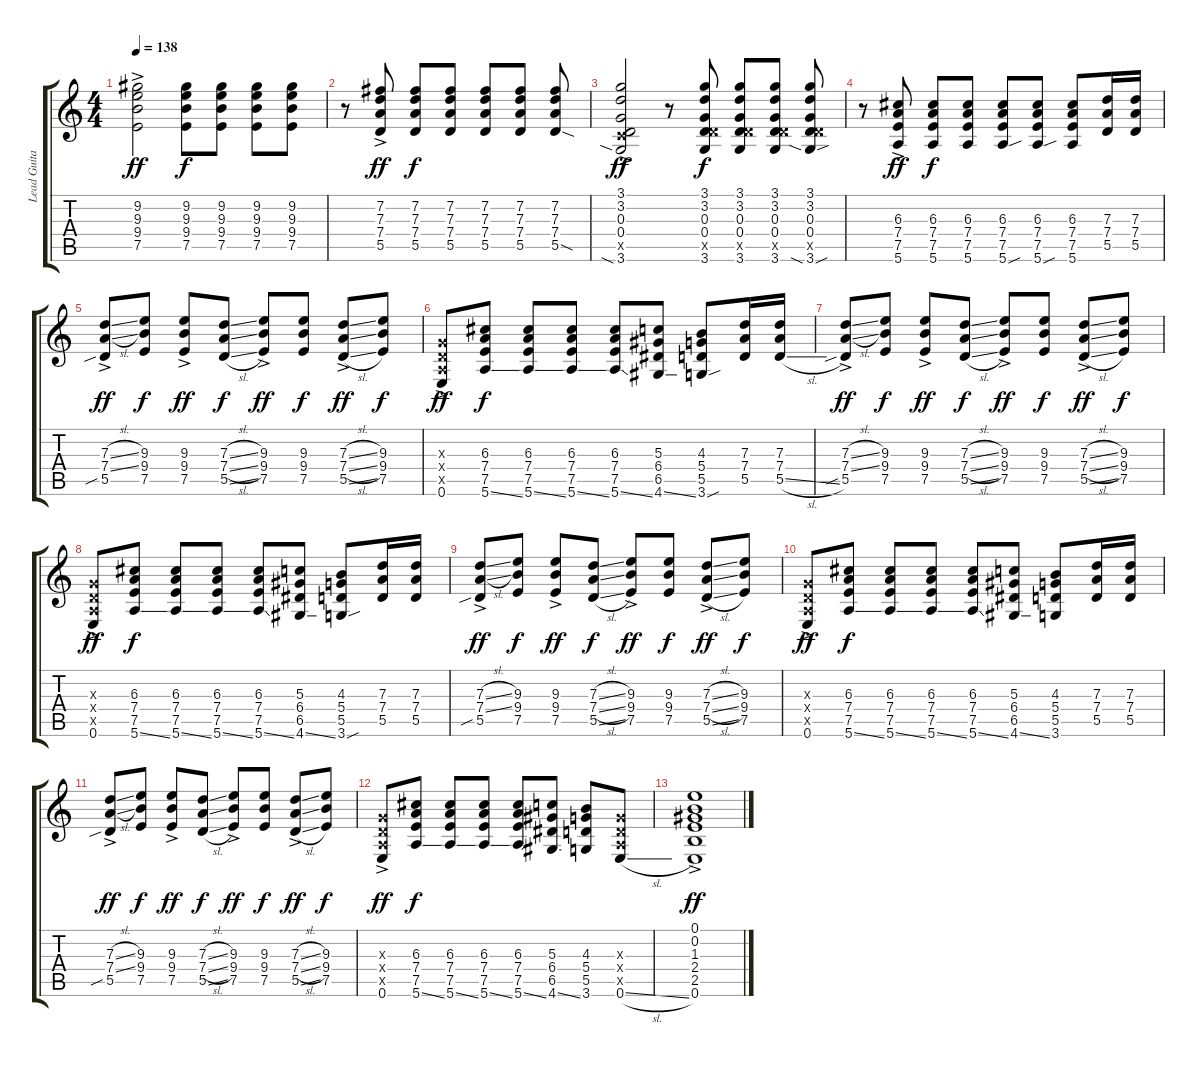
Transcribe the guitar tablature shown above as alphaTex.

\track ("Lead Guitar (The Edge)" "Lead Guita") {instrument distortionguitar}
\staff {score tabs}
\tuning (E4 B3 G3 D3 A2 E2) {hide}
\ts (4 4)
\tempo 138
\clef g2
\ks c
(9.2 9.3 9.4 7.5{ac}).2{dy ff} (9.2 9.3 9.4 7.5).8{dy f} (9.2 9.3 9.4 7.5).8 (9.2 9.3 9.4 7.5).8 (9.2 9.3 9.4 7.5).8 |
r.8 (7.2 7.3 7.4 5.5{ac}).8{dy ff} (7.2 7.3 7.4 5.5).8{dy f} (7.2 7.3 7.4 5.5).8 (7.2 7.3 7.4 5.5).8 (7.2 7.3 7.4 5.5).8 (7.2 7.3 7.4 5.5{sod}).8 |
(3.1 3.2 0.3 0.4 3.5{ac x} 3.6{sia}).2{dy ff} r.8 (3.1 3.2 0.3 0.4 5.5{x} 3.6).8{dy f} (3.1 3.2 0.3 0.4 5.5{x} 3.6).8 (3.1 3.2 0.3 0.4 5.5{x} 3.6).8 (3.1 3.2 0.3 0.4 5.5{x} 3.6{sia sou}).8 |
r.8 (6.3 7.4 7.5{ac} 5.6).8{dy ff} (6.3 7.4 7.5 5.6).8{dy f} (6.3 7.4 7.5 5.6).8 (6.3 7.4 7.5 5.6{sou}).8 (6.3 7.4 7.5 5.6{sou}).8 (6.3 7.4 7.5 5.6).8 (7.3 7.4 5.5).16 (7.3 7.4 5.5).16 |
(7.3{sl ac} 7.4{sl} 5.5{sib}).8{dy ff} (9.3 9.4 7.5).8{dy f} (9.3{ac} 9.4 7.5).8{dy ff} (7.3{sl} 7.4{sl} 5.5{sl}).8{dy f} (9.3{ac} 9.4 7.5).8{dy ff} (9.3 9.4 7.5).8{dy f} (7.3{sl ac} 7.4{sl} 5.5{sl}).8{dy ff} (9.3 9.4 7.5).8{dy f} |
(0.3{ac x} 0.4{x} 0.5{x} 0.6).8{dy ff} (6.3 7.4 7.5 5.6{ss}).8{dy f} (6.3 7.4 7.5 5.6{ss}).8 (6.3 7.4 7.5 5.6{ss}).8 (6.3 7.4 7.5 5.6{ss}).8 (5.3 6.4 6.5 4.6{ss}).8 (4.3 5.4 5.5 3.6{sou}).8 (7.3 7.4 5.5).16 (7.3 7.4 5.5{sl}).16 |
(7.3{sl ac} 7.4{sl} 5.5{sib}).8{dy ff} (9.3 9.4 7.5).8{dy f} (9.3{ac} 9.4 7.5).8{dy ff} (7.3{sl} 7.4{sl} 5.5{sl}).8{dy f} (9.3{ac} 9.4 7.5).8{dy ff} (9.3 9.4 7.5).8{dy f} (7.3{sl ac} 7.4{sl} 5.5{sl}).8{dy ff} (9.3 9.4 7.5).8{dy f} |
(0.3{ac x} 0.4{x} 0.5{x} 0.6).8{dy ff} (6.3 7.4 7.5 5.6{ss}).8{dy f} (6.3 7.4 7.5 5.6{ss}).8 (6.3 7.4 7.5 5.6{ss}).8 (6.3 7.4 7.5 5.6{ss}).8 (5.3 6.4 6.5 4.6{ss}).8 (4.3 5.4 5.5 3.6{sou}).8 (7.3 7.4 5.5).16 (7.3 7.4 5.5).16 |
(7.3{sl ac} 7.4{sl} 5.5{sib}).8{dy ff} (9.3 9.4 7.5).8{dy f} (9.3{ac} 9.4 7.5).8{dy ff} (7.3{sl} 7.4{sl} 5.5{sl}).8{dy f} (9.3{ac} 9.4 7.5).8{dy ff} (9.3 9.4 7.5).8{dy f} (7.3{sl ac} 7.4{sl} 5.5{sl}).8{dy ff} (9.3 9.4 7.5).8{dy f} |
(0.3{ac x} 0.4{x} 0.5{x} 0.6).8{dy ff} (6.3 7.4 7.5 5.6{ss}).8{dy f} (6.3 7.4 7.5 5.6{ss}).8 (6.3 7.4 7.5 5.6{ss}).8 (6.3 7.4 7.5 5.6{ss}).8 (5.3 6.4 6.5 4.6{ss}).8 (4.3 5.4 5.5 3.6).8 (7.3 7.4 5.5).16 (7.3 7.4 5.5).16 |
(7.3{sl ac} 7.4{sl} 5.5{sib}).8{dy ff} (9.3 9.4 7.5).8{dy f} (9.3{ac} 9.4 7.5).8{dy ff} (7.3{sl} 7.4{sl} 5.5{sl}).8{dy f} (9.3{ac} 9.4 7.5).8{dy ff} (9.3 9.4 7.5).8{dy f} (7.3{sl ac} 7.4{sl} 5.5{sl}).8{dy ff} (9.3 9.4 7.5).8{dy f} |
(0.3{ac x} 0.4{x} 0.5{x} 0.6).8{dy ff} (6.3 7.4 7.5 5.6{ss}).8{dy f} (6.3 7.4 7.5 5.6{ss}).8 (6.3 7.4 7.5 5.6{ss}).8 (6.3 7.4 7.5 5.6{ss}).8 (5.3 6.4 6.5 4.6{ss}).8 (4.3 5.4 5.5 3.6).8 (0.3{x} 0.4{x} 0.5{x} 0.6{sl}).8 |
(0.1 0.2 1.3{ac} 2.4 2.5 0.6).1{dy ff}
